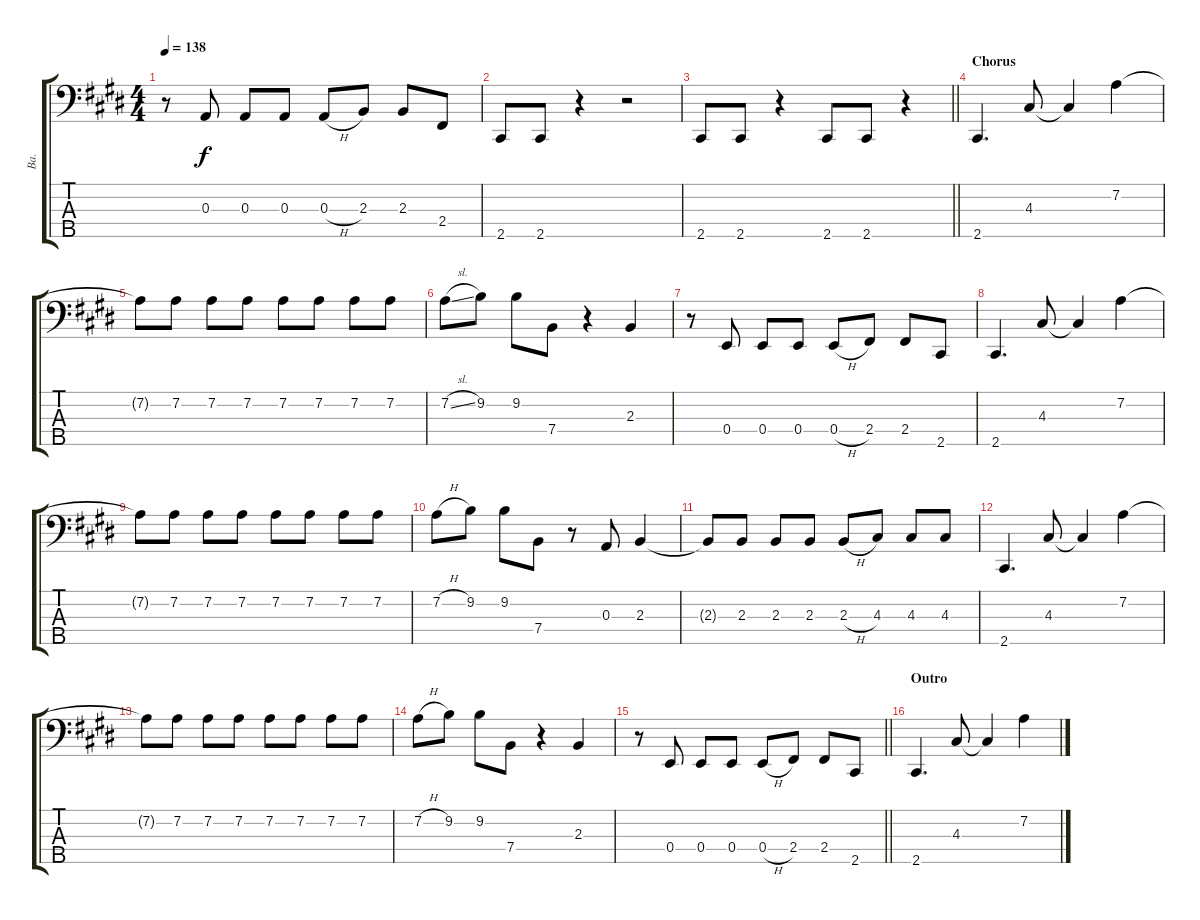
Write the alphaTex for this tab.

\track ("Ba." "Ba.") {instrument electricbassfinger}
\staff {score tabs}
\tuning (G2 D2 A1 E1 B0) {hide}
\ts (4 4)
\tempo 138
\clef f4
\ks e
r.8{dy f} 0.3.8 0.3.8 0.3.8 0.3{h}.8 2.3.8 2.3.8 2.4.8 |
2.5.8 2.5.8 r.4 r.2 |
\barLineRight lightlight
2.5.8 2.5.8 r.4 2.5.8 2.5.8 r.4 |
\section ("" "Chorus")
2.5.4{d} 4.3.8 4.3{t}.4 7.2.4 |
7.2{t}.8 7.2.8 7.2.8 7.2.8 7.2.8 7.2.8 7.2.8 7.2.8 |
7.2{sl}.8 9.2.8 9.2.8 7.4.8 r.4 2.3.4 |
r.8 0.4.8 0.4.8 0.4.8 0.4{h}.8 2.4.8 2.4.8 2.5.8 |
2.5.4{d} 4.3.8 4.3{t}.4 7.2.4 |
7.2{t}.8 7.2.8 7.2.8 7.2.8 7.2.8 7.2.8 7.2.8 7.2.8 |
7.2{h}.8 9.2.8 9.2.8 7.4.8 r.8 0.3.8 2.3.4 |
2.3{t}.8 2.3.8 2.3.8 2.3.8 2.3{h}.8 4.3.8 4.3.8 4.3.8 |
2.5.4{d} 4.3.8 4.3{t}.4 7.2.4 |
7.2{t}.8 7.2.8 7.2.8 7.2.8 7.2.8 7.2.8 7.2.8 7.2.8 |
7.2{h}.8 9.2.8 9.2.8 7.4.8 r.4 2.3.4 |
\barLineRight lightlight
r.8 0.4.8 0.4.8 0.4.8 0.4{h}.8 2.4.8 2.4.8 2.5.8 |
\section ("" "Outro")
2.5.4{d} 4.3.8 4.3{t}.4 7.2.4
